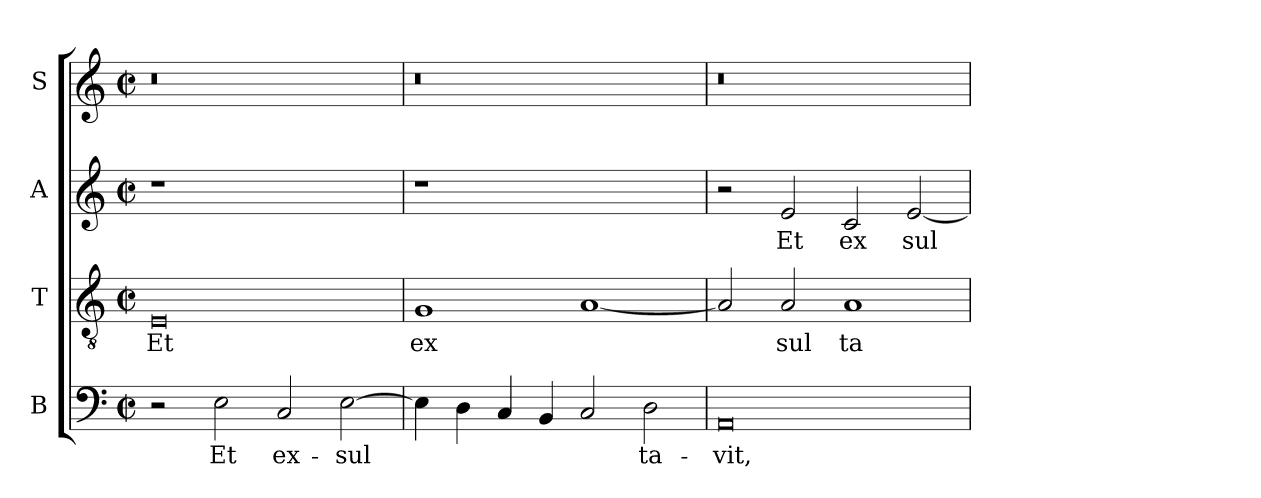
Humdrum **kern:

**kern	**text	**kern	**text	**kern	**text	**kern
*part4	*part4	*part3	*part3	*part2	*part2	*part1
*staff4	*staff4	*staff3	*staff3	*staff2	*staff2	*staff1
*I"B	*	*I"T	*	*I"A	*	*I"S
*I'B	*	*I'T	*	*I'A	*	*I'S
!!LO:PB:g=z
*stria5	*	*stria5	*	*stria5	*	*stria5
*clefF4	*	*clefGv2	*	*clefG2	*	*clefG2
*k[]	*	*k[]	*	*k[]	*	*k[]
*C:	*	*C:	*	*C:	*	*C:
*M2/2	*	*M2/2	*	*M2/2	*	*M2/2
*met(c|)	*	*met(c|)	*	*met(c|)	*	*met(c|)
=1	=1	=1	=1	=1	=1	=1
!	!	!	!LO:LY:b:cj	!	!	!
2r	.	0E	Et	1r	.	0r
!	!LO:LY:b:cj	!	!	!	!	!
2E\	Et	.	.	.	.	.
!	!LO:LY:b:cj	!	!	!	!	!
2C/	ex-	.	.	1ryy	.	.
!	!LO:LY:b:cj	!	!	!	!	!
[>2E\	-sul-	.	.	.	.	.
=2	=2	=2	=2	=2	=2	=2
!	!LO:LY:b:cj	!	!LO:LY:b:cj	!	!	!
4E\]	--	1G	ex	1r	.	0r
!	!LO:LY:b:cj	!	!	!	!	!
4D\	--	.	.	.	.	.
!	!LO:LY:b:cj	!	!	!	!	!
4C/	--	.	.	.	.	.
!	!LO:LY:b:cj	!	!	!	!	!
4BB/	--	.	.	.	.	.
!	!LO:LY:b:cj	!	!LO:LY:b:cj	!	!	!
2C/	--	[<1A	.	1ryy	.	.
!	!LO:LY:b:cj	!	!	!	!	!
2D\	-ta-	.	.	.	.	.
=3	=3	=3	=3	=3	=3	=3
!	!LO:LY:b:cj	!	!LO:LY:b:cj	!	!	!
0AA	-vit,	2A/]	.	2r	.	0r
!	!	!	!LO:LY:b:cj	!	!LO:LY:b:cj	!
.	.	2A/	sul	2e/	Et	.
!	!	!	!LO:LY:b:cj	!	!LO:LY:b:cj	!
.	.	1A	ta	2c/	ex	.
!	!	!	!	!	!LO:LY:b:cj	!
.	.	.	.	[<2e/	sul	.
=	=	=	=	=	=	=
*-	*-	*-	*-	*-	*-	*-
